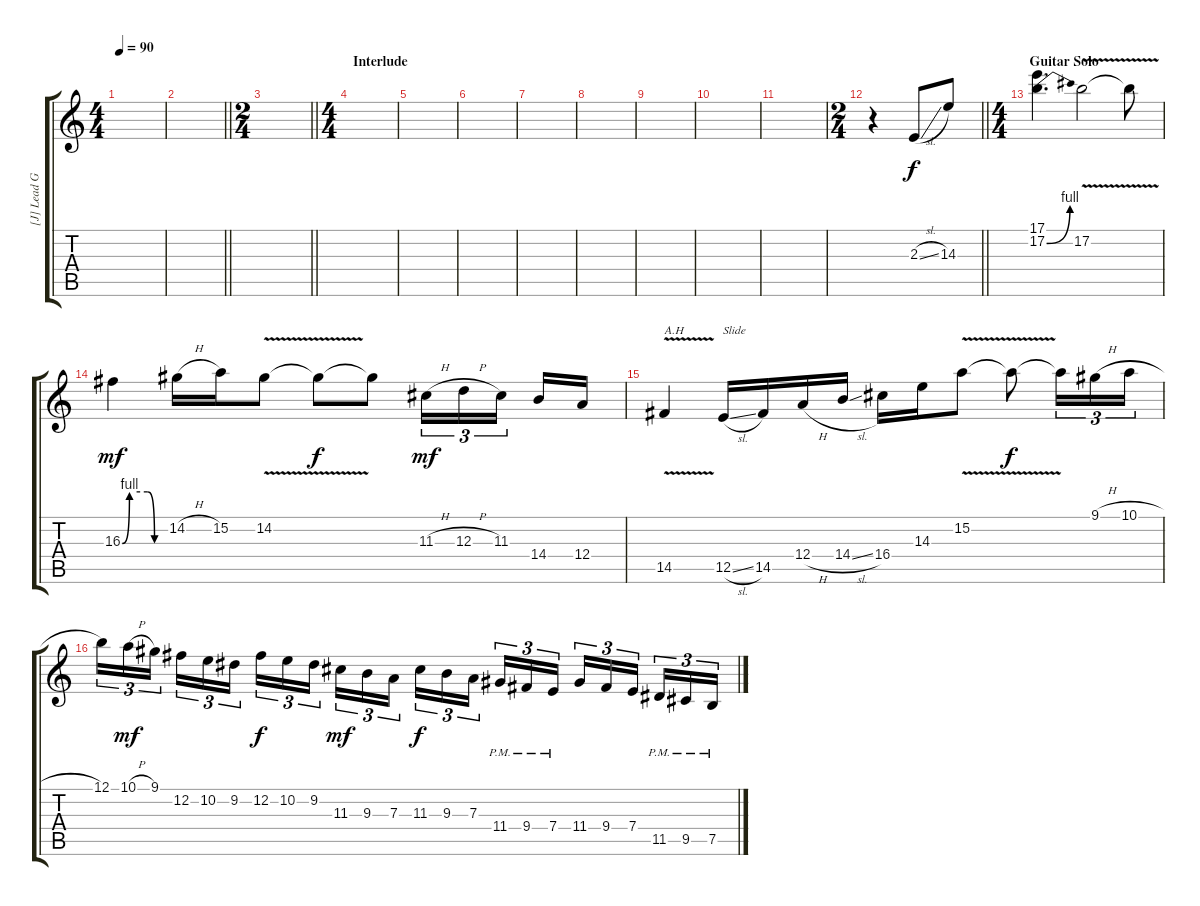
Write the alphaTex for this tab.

\track ("[J] Lead Guitar (Jay)" "[J] Lead G") {instrument distortionguitar}
\staff {score tabs}
\tuning (B3 Gb3 D3 A2 E2 B1) {hide}
\ts (4 4)
\tempo 90
\clef g2
\ks c
|
\barLineRight lightlight
|
\ts (2 4)
\barLineRight lightlight
|
\ts (4 4)
\section ("" "Interlude")
|
|
|
|
|
|
|
|
\ts (2 4)
\barLineRight lightlight
r.4 2.3{sl}.8 14.3.8 |
\ts (4 4)
\section ("" "Guitar Solo ")
(17.1 17.2{be (bend 0 0 60 4)}).4{d} 17.2{v}.2 17.2{t}.8{dy f} |
16.3{be (custom 0 0 10 4 35 4 45 0 60 0)}.4{dy mf} 14.2{h}.16 15.2.16 14.2{v}.8 14.2{t}.8{dy f} 14.2{t}.8 11.3{h}.16{tu (3 2) dy mf} 12.3{h}.16{tu (3 2)} 11.3.16{tu (3 2) beam splitsecondary} 14.4.16 12.4.16 |
14.5{v}.4{txt "A.H"} 12.5{sl}.16{txt "Slide"} 14.5.16 12.4{h}.16 14.4{sl}.16 16.4.16 14.3.16 15.2{v}.8 15.2{t}.8{dy f} 15.2{t}.16{tu (3 2)} 9.1{h}.16{tu (3 2)} 10.1{h}.16{tu (3 2)} |
12.1.16{tu (3 2)} 10.1{h}.16{tu (3 2) dy mf} 9.1.16{tu (3 2) beam splitsecondary} 12.2.16{tu (3 2)} 10.2.16{tu (3 2)} 9.2.16{tu (3 2)} 12.2.16{tu (3 2) dy f} 10.2.16{tu (3 2)} 9.2.16{tu (3 2) beam splitsecondary} 11.3.16{tu (3 2) dy mf} 9.3.16{tu (3 2)} 7.3.16{tu (3 2)} 11.3.16{tu (3 2) dy f} 9.3.16{tu (3 2)} 7.3.16{tu (3 2) beam splitsecondary} 11.4{pm}.16{tu (3 2)} 9.4{pm}.16{tu (3 2)} 7.4{pm}.16{tu (3 2)} 11.4.16{tu (3 2)} 9.4.16{tu (3 2)} 7.4.16{tu (3 2) beam splitsecondary} 11.5{pm}.16{tu (3 2)} 9.5{pm}.16{tu (3 2)} 7.5{pm}.16{tu (3 2)}
